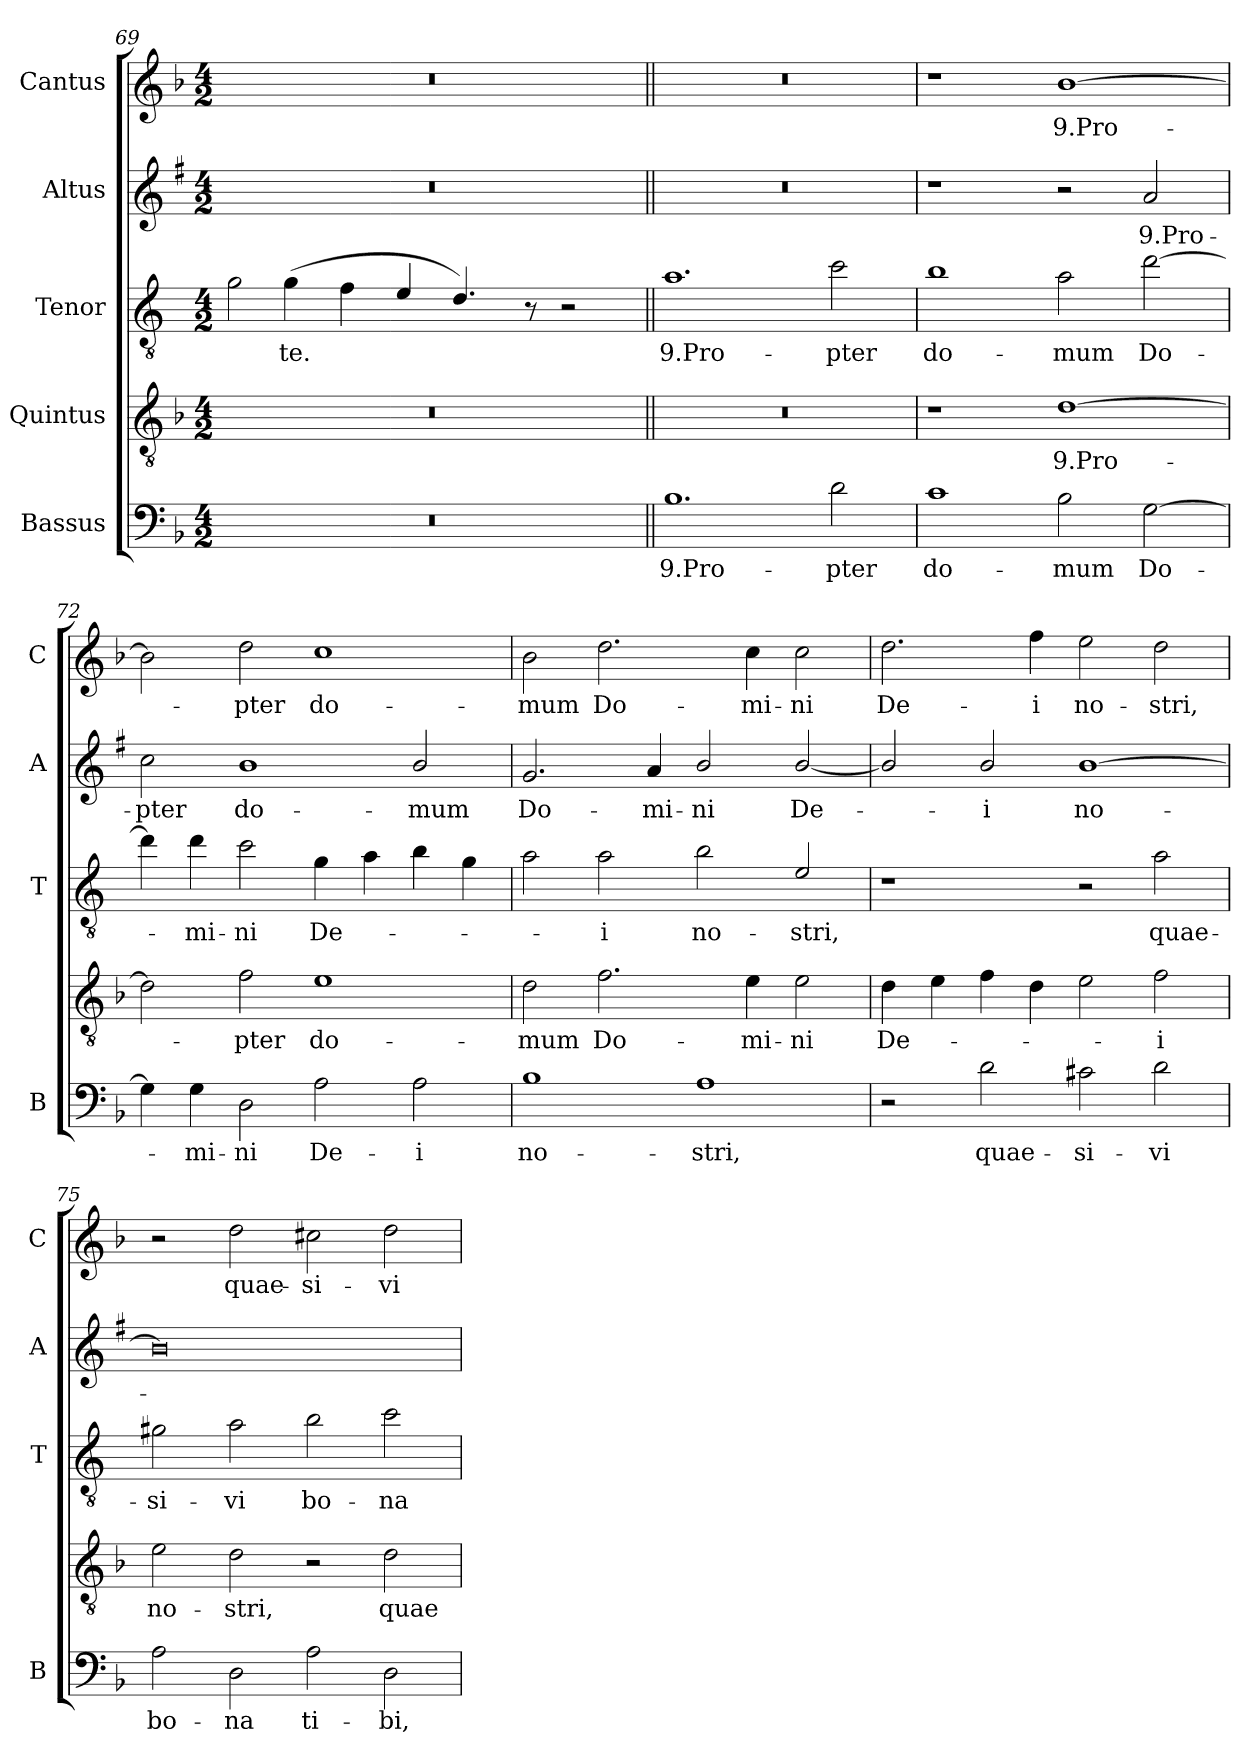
**kern	**text	**kern	**text	**kern	**text	**kern	**text	**kern	**text
*part5	*part5	*part4	*part4	*part3	*part3	*part2	*part2	*part1	*part1
*staff5	*staff5	*staff4	*staff4	*staff3	*staff3	*staff2	*staff2	*staff1	*staff1
*I"Bassus	*	*I"Quintus	*	*I"Tenor	*	*I"Altus	*	*I"Cantus	*
*I'B	*	*	*	*I'T	*	*I'A	*	*I'C	*
*clefF4	*	*clefGv2	*	*clefGv2	*	*clefG2	*	*clefG2	*
*	*	*	*	*ITrd4c7	*	*ITrd1c2	*	*	*
*k[b-]	*	*k[b-]	*	*k[b-]	*	*k[b-]	*	*k[b-]	*
*F:	*	*F:	*	*F:	*	*F:	*	*F:	*
*M4/2	*	*M4/2	*	*M4/2	*	*M4/2	*	*M4/2	*
=69	=69	=69	=69	=69	=69	=69	=69	=69	=69
!	!	!	!	!LO:N:head=open	!	!	!	!	!
0r	.	0r	.	4c\	.	0r	.	0r	.
!	!	!	!	!	!LO:LY:b	!	!	!	!
.	.	.	.	(>4c\	te.	.	.	.	.
.	.	.	.	4B-\	.	.	.	.	.
.	.	.	.	4A/	.	.	.	.	.
.	.	.	.	4.G/)	.	.	.	.	.
.	.	.	.	8r	.	.	.	.	.
.	.	.	.	2r	.	.	.	.	.
!!LO:LB:g=z
=70||	=70||	=70||	=70||	=70||	=70||	=70||	=70||	=70||	=70||
!	!LO:LY:b	!	!	!	!LO:LY:b	!	!	!	!
1.B-	9.Pro-	0r	.	1.d	9.Pro-	0r	.	0r	.
!	!LO:LY:b	!	!	!	!LO:LY:b	!	!	!	!
2d\	-pter	.	.	2f\	-pter	.	.	.	.
=71	=71	=71	=71	=71	=71	=71	=71	=71	=71
!	!LO:LY:b	!	!	!	!LO:LY:b	!	!	!	!
1c	do-	1r	.	1e	do-	1r	.	1r	.
!	!LO:LY:b	!	!LO:LY:b	!	!LO:LY:b	!	!	!	!LO:LY:b
2B-\	-mum	[1d	9.Pro-	2d\	-mum	2r	.	[1b-	9.Pro-
!	!LO:LY:b	!	!	!	!LO:LY:b	!	!LO:LY:b	!	!
[2G\	Do-	.	.	[2g\	Do-	2g/	9.Pro-	.	.
=72	=72	=72	=72	=72	=72	=72	=72	=72	=72
!	!	!	!	!	!	!	!LO:LY:b	!	!
4G\]	.	2d\]	.	4g\]	.	2b-\	-pter	2b-\]	.
!	!LO:LY:b	!	!	!	!LO:LY:b	!	!	!	!
4G\	-mi-	.	.	4g\	-mi-	.	.	.	.
!	!LO:LY:b	!	!LO:LY:b	!	!LO:LY:b	!	!LO:LY:b	!	!LO:LY:b
2D\	-ni	2f\	-pter	2f\	-ni	1a	do-	2dd\	-pter
!	!LO:LY:b	!	!LO:LY:b	!	!LO:LY:b	!	!	!	!LO:LY:b
2A\	De-	1e	do-	4c\	De-	.	.	1cc	do-
.	.	.	.	4d\	.	.	.	.	.
!	!LO:LY:b	!	!	!	!	!	!LO:LY:b	!	!
2A\	-i	.	.	4e\	.	2a/	-mum	.	.
.	.	.	.	4c\	.	.	.	.	.
=73	=73	=73	=73	=73	=73	=73	=73	=73	=73
!	!LO:LY:b	!	!LO:LY:b	!	!	!	!LO:LY:b	!	!LO:LY:b
1B-	no-	2d\	-mum	2d\	.	2.f/	Do-	2b-\	-mum
!	!	!	!LO:LY:b	!	!LO:LY:b	!	!	!	!LO:LY:b
.	.	2.f\	Do-	2d\	-i	.	.	2.dd\	Do-
!	!	!	!	!	!	!	!LO:LY:b	!	!
.	.	.	.	.	.	4g/	-mi-	.	.
!	!LO:LY:b	!	!	!	!LO:LY:b	!	!LO:LY:b	!	!
1A	-stri,	.	.	2e\	no-	2a/	-ni	.	.
!	!	!	!LO:LY:b	!	!	!	!	!	!LO:LY:b
.	.	4e\	-mi-	.	.	.	.	4cc\	-mi-
!	!	!	!LO:LY:b	!	!LO:LY:b	!	!LO:LY:b	!	!LO:LY:b
.	.	2e\	-ni	2A/	-stri,	[2a/	De-	2cc\	-ni
=74	=74	=74	=74	=74	=74	=74	=74	=74	=74
!	!	!	!LO:LY:b	!	!	!	!	!	!LO:LY:b
2r	.	4d\	De-	1r	.	2a/]	.	2.dd\	De-
.	.	4e\	.	.	.	.	.	.	.
!	!LO:LY:b	!	!	!	!	!	!LO:LY:b	!	!
2d\	quae-	4f\	.	.	.	2a/	-i	.	.
!	!	!	!	!	!	!	!	!	!LO:LY:b
.	.	4d\	.	.	.	.	.	4ff\	-i
!	!LO:LY:b	!	!	!	!	!	!LO:LY:b	!	!LO:LY:b
2c#X\	-si-	2e\	.	2r	.	[1a	no-	2ee\	no-
!	!LO:LY:b	!	!LO:LY:b	!	!LO:LY:b	!	!	!	!LO:LY:b
2d\	-vi	2f\	-i	2d\	quae-	.	.	2dd\	-stri,
=75	=75	=75	=75	=75	=75	=75	=75	=75	=75
!	!LO:LY:b	!	!LO:LY:b	!	!LO:LY:b	!	!	!	!
2A\	bo-	2e\	no-	2c#X\	-si-	0a]	.	2r	.
!	!LO:LY:b	!	!LO:LY:b	!	!LO:LY:b	!	!	!	!LO:LY:b
2D\	-na	2d\	-stri,	2d\	-vi	.	.	2dd\	quae-
!	!LO:LY:b	!	!	!	!LO:LY:b	!	!	!	!LO:LY:b
2A\	ti-	2r	.	2e\	bo-	.	.	2cc#X\	-si-
!	!LO:LY:b	!	!LO:LY:b	!	!LO:LY:b	!	!	!	!LO:LY:b
2D\	-bi,	2d\	quae-	2f\	-na	.	.	2dd\	-vi
=	=	=	=	=	=	=	=	=	=
*-	*-	*-	*-	*-	*-	*-	*-	*-	*-
